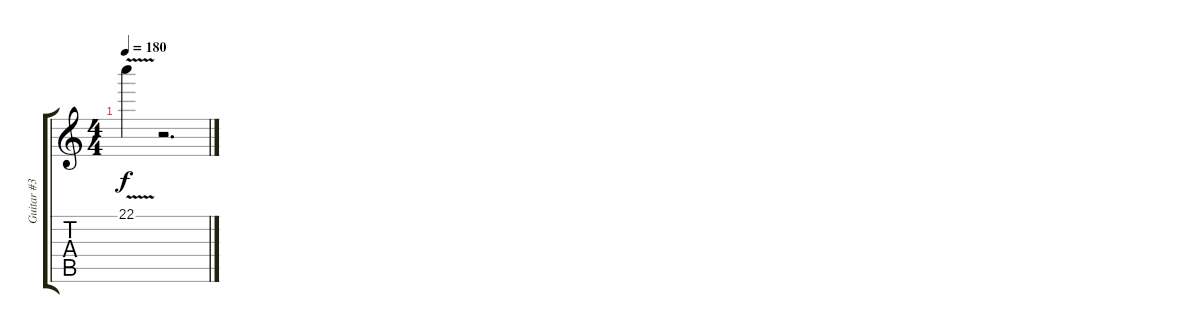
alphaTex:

\track ("Guitar #3" "Guitar #3") {instrument distortionguitar}
\staff {score tabs}
\tuning (D4 A3 F3 C3 G2 C2) {hide}
\ts (4 4)
\tempo 180
\clef g2
\ks c
22.1{v}.4{dy f} r.2{d}
